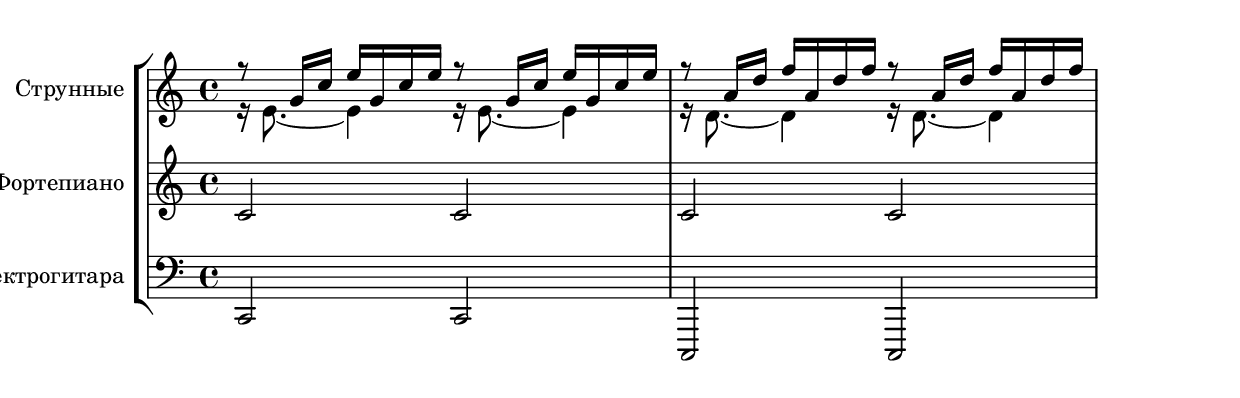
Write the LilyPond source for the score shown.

\version "2.18.2"
\header {
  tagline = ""  % removed
}
% \include "lilypond-book-preamble.ly"


global = {
\key g \major
  \time 2/4
}


\parallelMusic #'(
voiceA 
voiceB 
voiceC
voiceD
) 
% rhMusic
% lhMusic

{
  % Bar 1
  r8 g16 c e g, c e r8 g,16 c e g, c e  |
  r16 e8.~ e4       r16 e8.~  e4        |
  c2                c                   |
  c,2                c                   |
  %-------------------------
  % Bar 2
  r8 a,16 d f a, d f r8 a,16 d f a, d f |
  r16 d8.~  d4       r16 d8.~  d4       |
  c2                 c                  | 
  c,2                c                   |
  %-------------------------
 }



\new StaffGroup <<
  \new Staff 
    \with {instrumentName = #"Струнные "} 
    << \relative c'' { \voiceA } \\ \relative c' { \voiceB } >>
  \new Staff 
    \with {instrumentName = #"Фортепиано "} 
    \relative c' { \voiceC }
  \new Staff 
    \with {instrumentName = #"Электрогитара "} 
    \relative c {\clef bass  \voiceD }
%  \new PianoStaff <<
%    \new Staff \rhMusic
%    \new Staff \lhMusic
%    >>
>>
